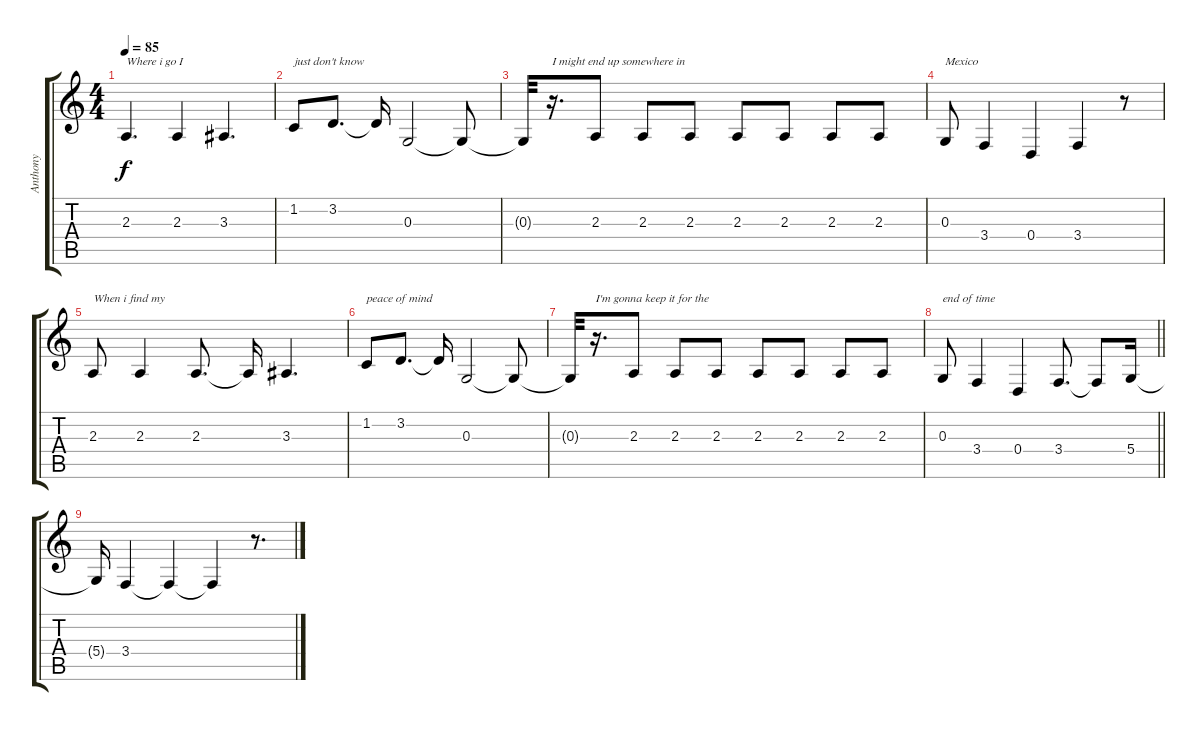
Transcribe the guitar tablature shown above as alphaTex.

\track ("Anthony" "Anthony") {instrument cello}
\staff {score tabs}
\tuning (E4 B3 G3 D3 A2 E2) {hide}
\ts (4 4)
\tempo 85
\clef g2
\ks c
2.3.4{d txt "Where i go I" dy f} 2.3.4 3.3.4{d} |
1.2.8{txt "just don't know"} 3.2.8{d} 3.2{t}.16 0.3.2 0.3{t}.8 |
0.3{t}.32 r.16{d txt "I might end up somewhere in"} 2.3.8 2.3.8 2.3.8 2.3.8 2.3.8 2.3.8 2.3.8 |
0.3.8{txt "Mexico"} 3.4.4 0.4.4 3.4.4 r.8 |
2.3.8{txt "When i find my"} 2.3.4 2.3.8{d} 2.3{t}.16 3.3.4{d} |
1.2.8{txt "peace of mind"} 3.2.8{d} 3.2{t}.16 0.3.2 0.3{t}.8 |
0.3{t}.32 r.16{d txt "I'm gonna keep it for the"} 2.3.8 2.3.8 2.3.8 2.3.8 2.3.8 2.3.8 2.3.8 |
\barLineRight lightlight
0.3.8{txt "end of time"} 3.4.4 0.4.4 3.4.8{d} 3.4{t}.8 5.4.16 |
5.4{t}.16 3.4.4 3.4{t}.4 3.4{t}.4 r.8{d}
